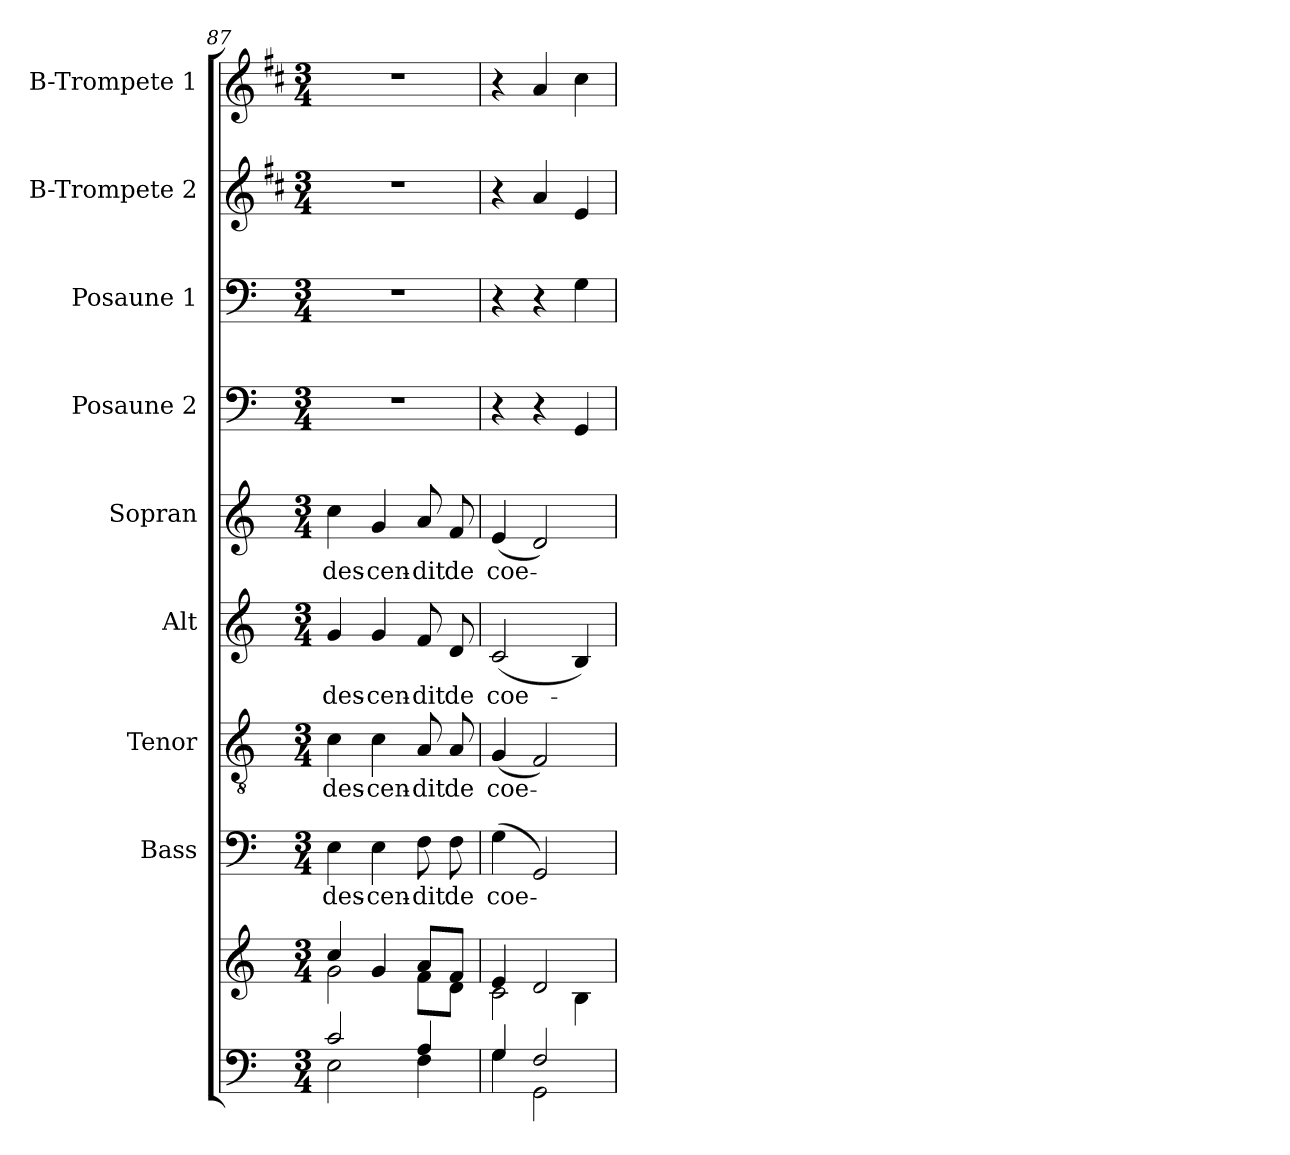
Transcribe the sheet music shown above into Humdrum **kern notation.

**kern	**kern	**kern	**text	**kern	**text	**kern	**text	**kern	**text	**kern	**kern	**kern	**kern
*part9	*part9	*part8	*part8	*part7	*part7	*part6	*part6	*part5	*part5	*part4	*part3	*part2	*part1
*staff10	*staff9	*staff8	*staff8	*staff7	*staff7	*staff6	*staff6	*staff5	*staff5	*staff4	*staff3	*staff2	*staff1
*	*	*I"Bass	*	*I"Tenor	*	*I"Alt	*	*I"Sopran	*	*I"Posaune 2	*I"Posaune 1	*I"B-Trompete 2	*I"B-Trompete 1
*	*	*I'B.	*	*I'T.	*	*I'A.	*	*I'S.	*	*I'Pos. 2	*I'Pos. 1	*I'B Trp. 2	*I'B Trp. 1
*clefF4	*clefG2	*clefF4	*	*clefGv2	*	*clefG2	*	*clefG2	*	*clefF4	*clefF4	*clefG2	*clefG2
*	*	*	*	*	*	*	*	*	*	*	*	*ITrd1c2	*ITrd1c2
*k[]	*k[]	*k[]	*	*k[]	*	*k[]	*	*k[]	*	*k[]	*k[]	*k[]	*k[]
*C:	*C:	*C:	*	*C:	*	*C:	*	*C:	*	*C:	*C:	*C:	*C:
*M3/4	*M3/4	*M3/4	*	*M3/4	*	*M3/4	*	*M3/4	*	*M3/4	*M3/4	*M3/4	*M3/4
=87	=87	=87	=87	=87	=87	=87	=87	=87	=87	=87	=87	=87	=87
*^	*^	*	*	*	*	*	*	*	*	*	*	*	*
!	!	!	!	!	!LO:LY:b	!	!LO:LY:b	!	!LO:LY:b	!	!LO:LY:b	!	!	!	!
2c/	2E\	4cc/	2g\	4E\	des-	4c\	des-	4g/	des-	4cc\	des-	2.r	2.r	2.r	2.r
!	!	!	!	!	!LO:LY:b	!	!LO:LY:b	!	!LO:LY:b	!	!LO:LY:b	!	!	!	!
.	.	4g/	.	4E\	-cen-	4c\	-cen-	4g/	-cen-	4g/	-cen-	.	.	.	.
!	!	!	!	!	!LO:LY:b	!	!LO:LY:b	!	!LO:LY:b	!	!LO:LY:b	!	!	!	!
4A/	4F\	8a/L	8f\L	8F\	-dit	8A/	-dit	8f/	-dit	8a/	-dit	.	.	.	.
!	!	!	!	!	!LO:LY:b	!	!LO:LY:b	!	!LO:LY:b	!	!LO:LY:b	!	!	!	!
.	.	8f/J	8d\J	8F\	de	8A/	de	8d/	de	8f/	de	.	.	.	.
=88	=88	=88	=88	=88	=88	=88	=88	=88	=88	=88	=88	=88	=88	=88	=88
!	!	!	!	!	!LO:LY:b	!	!LO:LY:b	!	!LO:LY:b	!	!LO:LY:b	!	!	!	!
4G/	4G\	4e/	2c\	(>4G\	coe-	(<4G/	coe-	(<2c/	coe-	(<4e/	coe-	4r	4r	4r	4r
2F/	2GG\	2d/	.	2GG/)	.	2F/)	.	.	.	2d/)	.	4r	4r	4g/	4g/
.	.	.	4B\	.	.	.	.	4B/)	.	.	.	4GG/	4G\	4d/	4b\
*v	*v	*	*	*	*	*	*	*	*	*	*	*	*	*	*
*	*v	*v	*	*	*	*	*	*	*	*	*	*	*	*
=	=	=	=	=	=	=	=	=	=	=	=	=	=
*-	*-	*-	*-	*-	*-	*-	*-	*-	*-	*-	*-	*-	*-
